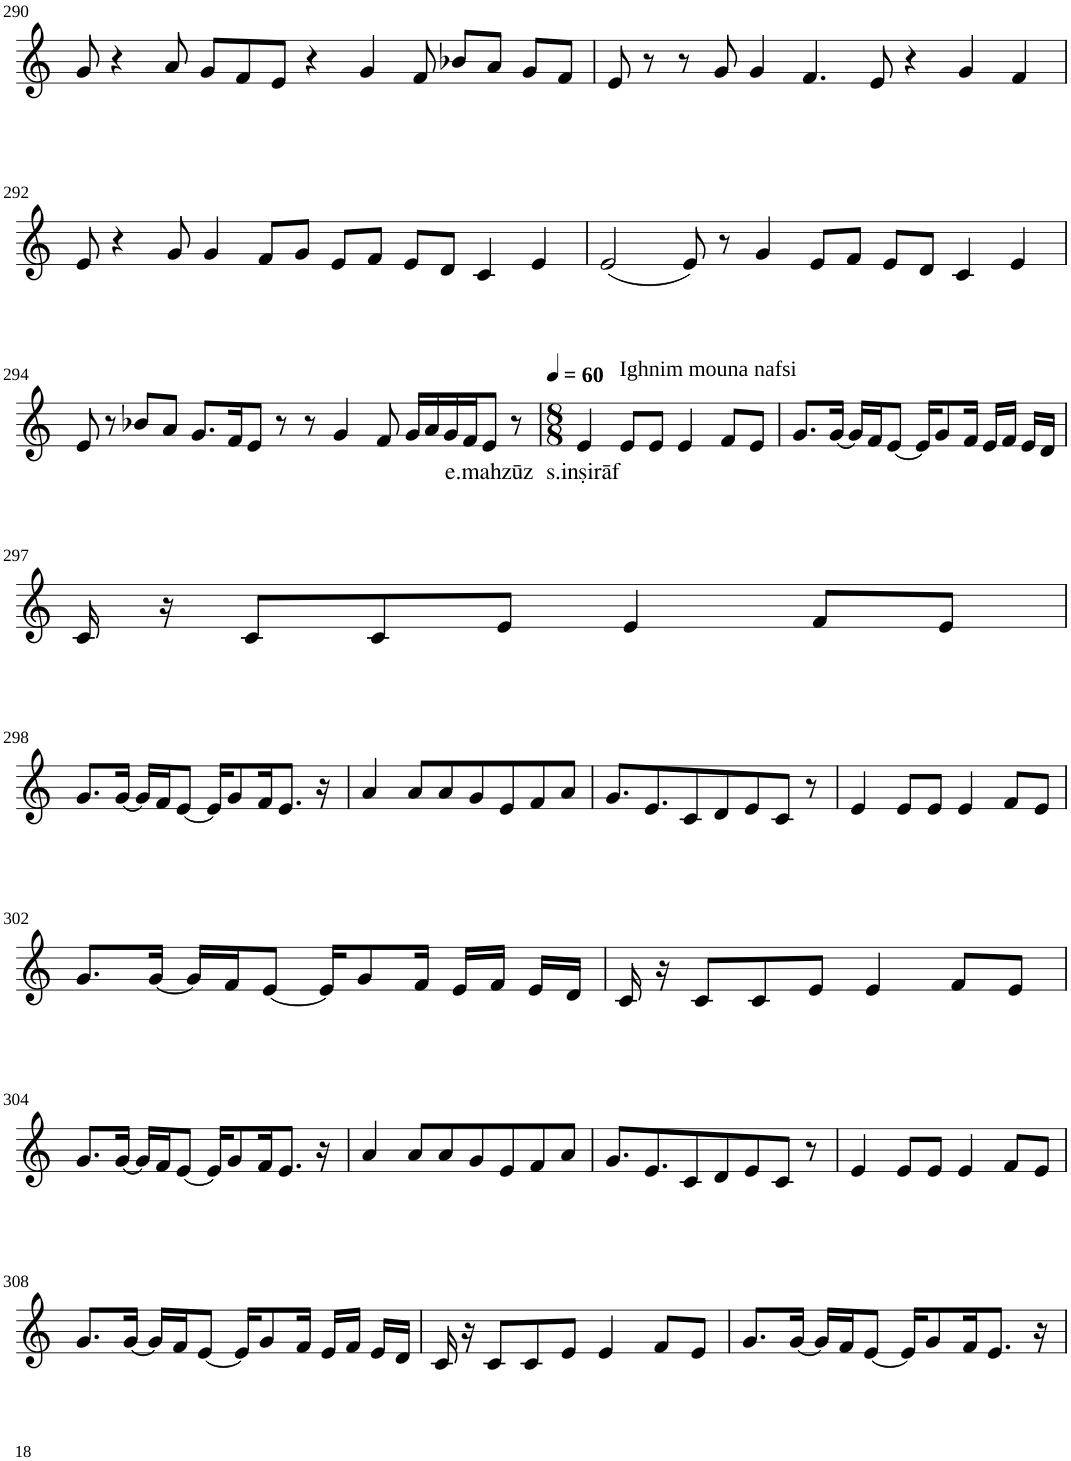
**kern	**text
*part1	*part1
*staff1	*staff1
*I"Violin	*
!!LO:PB:g=z
*clefG2	*
*k[]	*
*M8/4	*
=290	=290
8g/	.
4r	.
8a/	.
8g/L	.
8f/	.
8e/J	.
4r	.
4g/	.
8f/	.
8b-X/L	.
8a/J	.
8g/L	.
8f/J	.
=291	=291
8e/	.
8r	.
8r	.
8g/	.
4g/	.
4.f/	.
8e/	.
4r	.
4g/	.
4f/	.
!!LO:LB:g=z
=292	=292
8e/	.
4r	.
8g/	.
4g/	.
8f/L	.
8g/J	.
8e/L	.
8f/J	.
8e/L	.
8d/J	.
4c/	.
4e/	.
=293	=293
(2e/	.
8e/)	.
8r	.
4g/	.
8e/L	.
8f/J	.
8e/L	.
8d/J	.
4c/	.
4e/	.
!!LO:LB:g=z
=294	=294
8e/	.
8r	.
8b-X/L	.
8a/J	.
8.g/L	.
16f/K	.
8e/J	.
8r	.
8r	.
4g/	.
8f/	.
16g/LL	.
16a/	.
16g/	.
16f/J	.
!	!LO:LY:b
8e/J	e.mahzūz
8r	.
=295	=295
*M8/8	*
*MM60	*
!	!LO:LY:b
4e/	s.inṣirāf
!LO:TX:a:t=Ighnim mouna nafsi	!
8e/L	.
8e/J	.
4e/	.
8f/L	.
8e/J	.
=296	=296
8.g/L	.
[16g/Jk	.
16g/LL]	.
16f/J	.
[8e/J	.
16e/KL]	.
8g/	.
16f/Jk	.
16e/LL	.
16f/JJ	.
16e/LL	.
16d/JJ	.
!!LO:LB:g=z
=297	=297
16c/	.
16r	.
8c/L	.
8c/	.
8e/J	.
4e/	.
8f/L	.
8e/J	.
!!LO:LB:g=z
=298	=298
8.g/L	.
[16g/Jk	.
16g/LL]	.
16f/J	.
[8e/J	.
16e/KL]	.
8g/	.
16f/K	.
8.e/J	.
16r	.
=299	=299
4a/	.
8a/L	.
8a/	.
8g/	.
8e/	.
8f/	.
8a/J	.
=300	=300
8.g/L	.
8.e/	.
8c/	.
8d/	.
8e/	.
8c/J	.
8r	.
=301	=301
4e/	.
8e/L	.
8e/J	.
4e/	.
8f/L	.
8e/J	.
!!LO:LB:g=z
=302	=302
8.g/L	.
[16g/Jk	.
16g/LL]	.
16f/J	.
[8e/J	.
16e/KL]	.
8g/	.
16f/Jk	.
16e/LL	.
16f/JJ	.
16e/LL	.
16d/JJ	.
=303	=303
16c/	.
16r	.
8c/L	.
8c/	.
8e/J	.
4e/	.
8f/L	.
8e/J	.
!!LO:LB:g=z
=304	=304
8.g/L	.
[16g/Jk	.
16g/LL]	.
16f/J	.
[8e/J	.
16e/KL]	.
8g/	.
16f/K	.
8.e/J	.
16r	.
=305	=305
4a/	.
8a/L	.
8a/	.
8g/	.
8e/	.
8f/	.
8a/J	.
=306	=306
8.g/L	.
8.e/	.
8c/	.
8d/	.
8e/	.
8c/J	.
8r	.
=307	=307
4e/	.
8e/L	.
8e/J	.
4e/	.
8f/L	.
8e/J	.
!!LO:LB:g=z
=308	=308
8.g/L	.
[16g/Jk	.
16g/LL]	.
16f/J	.
[8e/J	.
16e/KL]	.
8g/	.
16f/Jk	.
16e/LL	.
16f/JJ	.
16e/LL	.
16d/JJ	.
=309	=309
16c/	.
16r	.
8c/L	.
8c/	.
8e/J	.
4e/	.
8f/L	.
8e/J	.
=310	=310
8.g/L	.
[16g/Jk	.
16g/LL]	.
16f/J	.
[8e/J	.
16e/KL]	.
8g/	.
16f/K	.
8.e/J	.
16r	.
=	=
*-	*-
